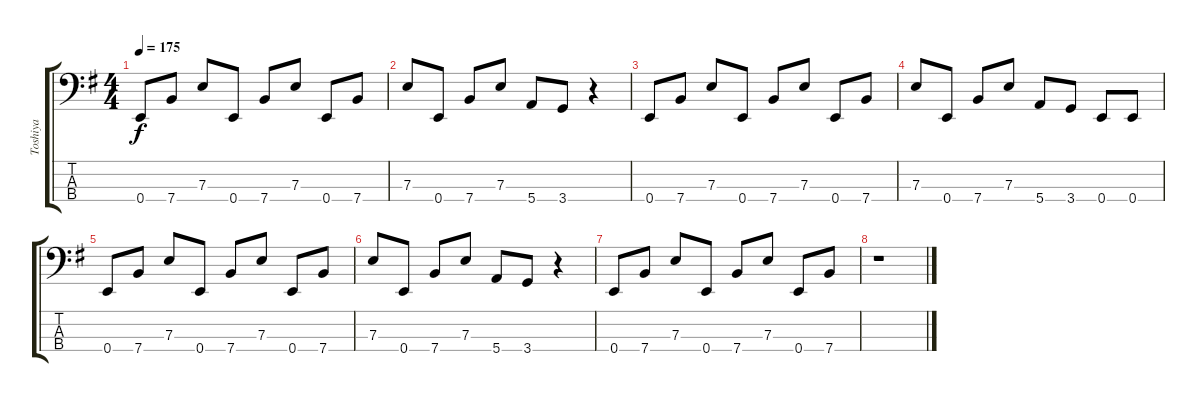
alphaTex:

\track ("Toshiya" "Toshiya") {instrument electricbasspick}
\staff {score tabs}
\tuning (G2 D2 A1 E1) {hide}
\ts (4 4)
\tempo 175
\clef f4
\ks g
0.4.8{dy f} 7.4.8 7.3.8 0.4.8 7.4.8 7.3.8 0.4.8 7.4.8 |
7.3.8 0.4.8 7.4.8 7.3.8 5.4.8 3.4.8 r.4 |
0.4.8 7.4.8 7.3.8 0.4.8 7.4.8 7.3.8 0.4.8 7.4.8 |
7.3.8 0.4.8 7.4.8 7.3.8 5.4.8 3.4.8 0.4.8 0.4.8 |
0.4.8 7.4.8 7.3.8 0.4.8 7.4.8 7.3.8 0.4.8 7.4.8 |
7.3.8 0.4.8 7.4.8 7.3.8 5.4.8 3.4.8 r.4 |
0.4.8 7.4.8 7.3.8 0.4.8 7.4.8 7.3.8 0.4.8 7.4.8 |
r.1
